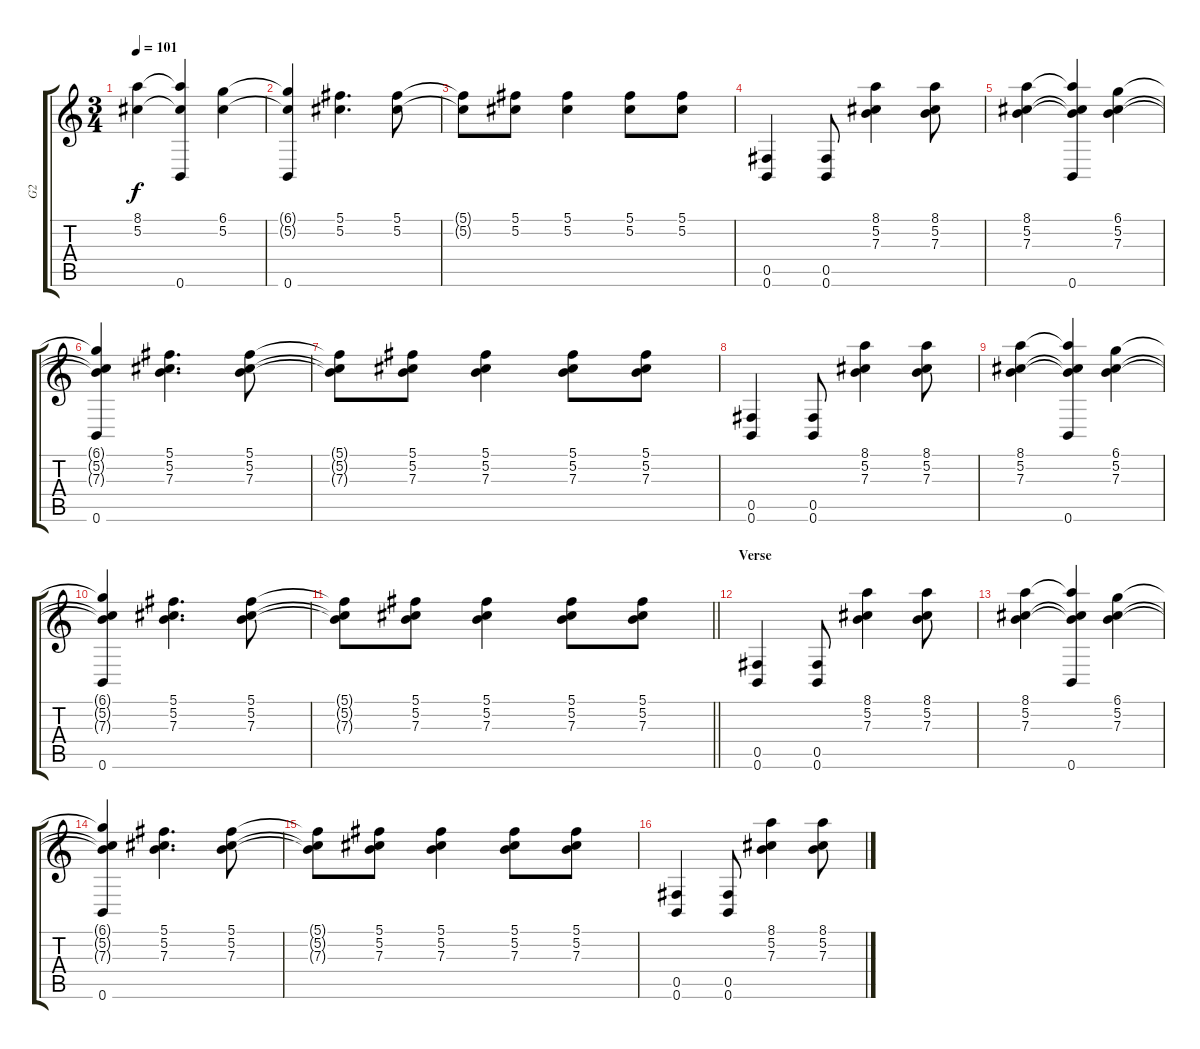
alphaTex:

\track ("G2" "G2") {instrument distortionguitar}
\staff {score tabs}
\tuning (Db4 Ab3 E3 B2 Gb2 B1) {hide}
\ts (3 4)
\tempo 101
\clef g2
\ks c
(8.1 5.2).4{dy f} (8.1{t} 5.2{t} 0.6).4 (6.1 5.2).4 |
(6.1{t} 5.2{t} 0.6).4 (5.1 5.2).4{d} (5.1 5.2).8 |
(5.1{t} 5.2{t}).8 (5.1 5.2).8 (5.1 5.2).4 (5.1 5.2).8 (5.1 5.2).8 |
(0.5 0.6).4 (0.5 0.6).8 (8.1 5.2 7.3).4 (8.1 5.2 7.3).8 |
(8.1 5.2 7.3).4 (8.1{t} 5.2{t} 7.3{t} 0.6).4 (6.1 5.2 7.3).4 |
(6.1{t} 5.2{t} 7.3{t} 0.6).4 (5.1 5.2 7.3).4{d} (5.1 5.2 7.3).8 |
(5.1{t} 5.2{t} 7.3{t}).8 (5.1 5.2 7.3).8 (5.1 5.2 7.3).4 (5.1 5.2 7.3).8 (5.1 5.2 7.3).8 |
(0.5 0.6).4 (0.5 0.6).8 (8.1 5.2 7.3).4 (8.1 5.2 7.3).8 |
(8.1 5.2 7.3).4 (8.1{t} 5.2{t} 7.3{t} 0.6).4 (6.1 5.2 7.3).4 |
(6.1{t} 5.2{t} 7.3{t} 0.6).4 (5.1 5.2 7.3).4{d} (5.1 5.2 7.3).8 |
\barLineRight lightlight
(5.1{t} 5.2{t} 7.3{t}).8 (5.1 5.2 7.3).8 (5.1 5.2 7.3).4 (5.1 5.2 7.3).8 (5.1 5.2 7.3).8 |
\section ("" "Verse")
(0.5 0.6).4 (0.5 0.6).8 (8.1 5.2 7.3).4 (8.1 5.2 7.3).8 |
(8.1 5.2 7.3).4 (8.1{t} 5.2{t} 7.3{t} 0.6).4 (6.1 5.2 7.3).4 |
(6.1{t} 5.2{t} 7.3{t} 0.6).4 (5.1 5.2 7.3).4{d} (5.1 5.2 7.3).8 |
(5.1{t} 5.2{t} 7.3{t}).8 (5.1 5.2 7.3).8 (5.1 5.2 7.3).4 (5.1 5.2 7.3).8 (5.1 5.2 7.3).8 |
(0.5 0.6).4 (0.5 0.6).8 (8.1 5.2 7.3).4 (8.1 5.2 7.3).8
